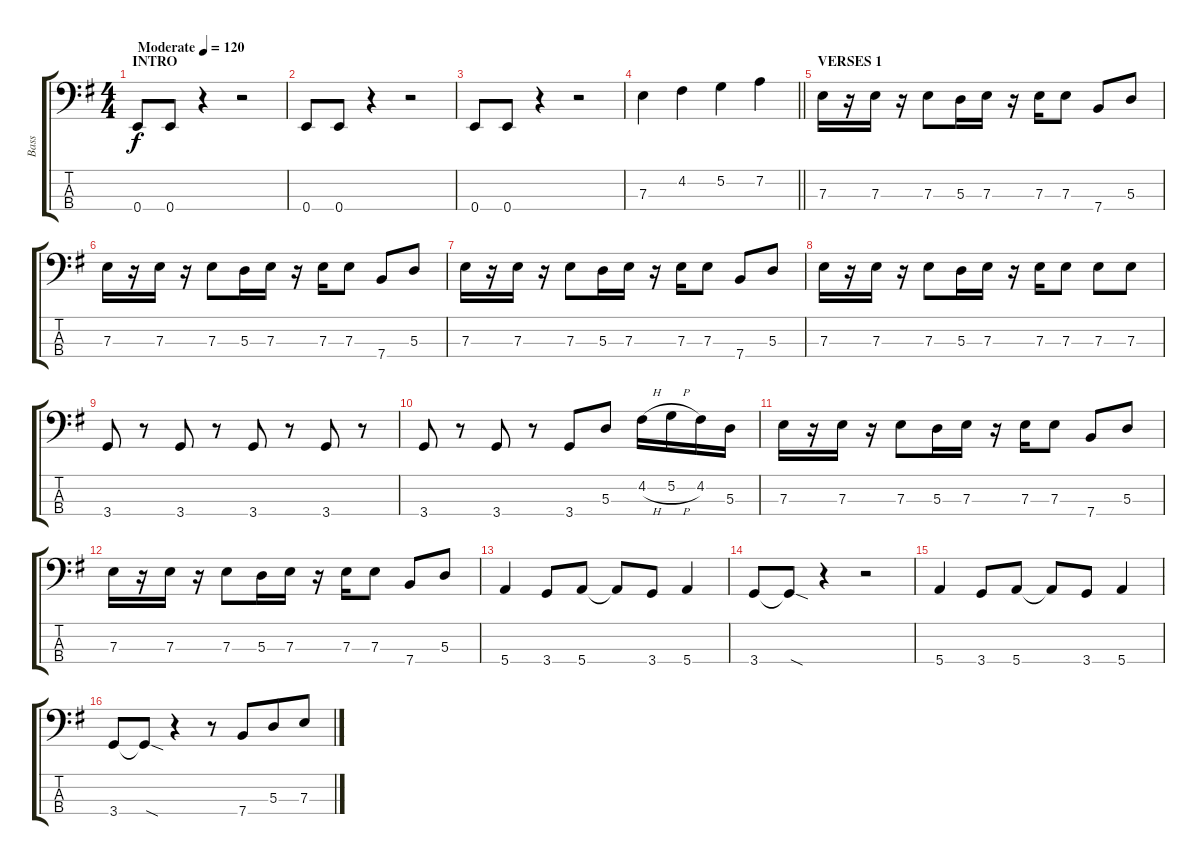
\track ("Bass" "Bass") {instrument electricbassfinger}
\staff {score tabs}
\tuning (G2 D2 A1 E1) {hide}
\ts (4 4)
\section ("" "INTRO")
\tempo (120 "Moderate")
\clef f4
\ks eminor
0.4.8{dy f instrument electricbassfinger} 0.4.8 r.4 r.2 |
0.4.8 0.4.8 r.4 r.2 |
0.4.8 0.4.8 r.4 r.2 |
\barLineRight lightlight
7.3.4 4.2.4 5.2.4 7.2.4 |
\section ("" "VERSES 1")
7.3.16 r.16 7.3.16 r.16 7.3.8 5.3.16 7.3.16 r.16 7.3.16 7.3.8 7.4.8 5.3.8 |
7.3.16 r.16 7.3.16 r.16 7.3.8 5.3.16 7.3.16 r.16 7.3.16 7.3.8 7.4.8 5.3.8 |
7.3.16 r.16 7.3.16 r.16 7.3.8 5.3.16 7.3.16 r.16 7.3.16 7.3.8 7.4.8 5.3.8 |
7.3.16 r.16 7.3.16 r.16 7.3.8 5.3.16 7.3.16 r.16 7.3.16 7.3.8 7.3.8 7.3.8 |
3.4.8 r.8 3.4.8 r.8 3.4.8 r.8 3.4.8 r.8 |
3.4.8 r.8 3.4.8 r.8 3.4.8 5.3.8 4.2{h}.16 5.2{h}.16 4.2.16 5.3.16 |
7.3.16 r.16 7.3.16 r.16 7.3.8 5.3.16 7.3.16 r.16 7.3.16 7.3.8 7.4.8 5.3.8 |
7.3.16 r.16 7.3.16 r.16 7.3.8 5.3.16 7.3.16 r.16 7.3.16 7.3.8 7.4.8 5.3.8 |
5.4.4 3.4.8 5.4.8 5.4{t}.8 3.4.8 5.4.4 |
3.4.8 3.4{sod t}.8 r.4 r.2 |
5.4.4 3.4.8 5.4.8 5.4{t}.8 3.4.8 5.4.4 |
3.4.8 3.4{sod t}.8 r.4 r.8 7.4.8{beam merge} 5.3.8 7.3.8
